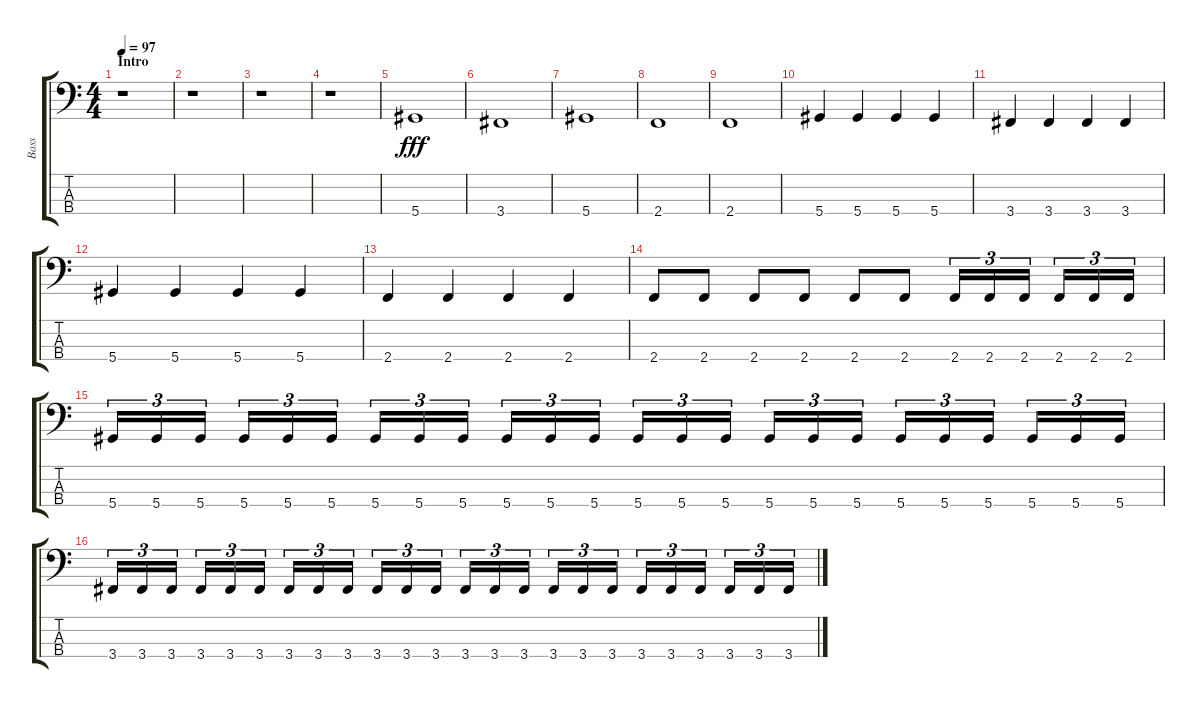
\track ("Bass" "Bass") {instrument electricbassfinger}
\staff {score tabs}
\tuning (Gb2 Db2 Ab1 Eb1) {hide}
\ts (4 4)
\section ("" "Intro")
\tempo 97
\clef f4
\ks c
r.1{dy fff instrument electricbassfinger} |
r.1 |
r.1 |
r.1 |
5.4.1 |
3.4.1 |
5.4.1 |
2.4.1 |
2.4.1 |
5.4.4 5.4.4 5.4.4 5.4.4 |
3.4.4 3.4.4 3.4.4 3.4.4 |
5.4.4 5.4.4 5.4.4 5.4.4 |
2.4.4 2.4.4 2.4.4 2.4.4 |
2.4.8 2.4.8 2.4.8 2.4.8 2.4.8 2.4.8 2.4.16{tu (3 2)} 2.4.16{tu (3 2)} 2.4.16{tu (3 2)} 2.4.16{tu (3 2)} 2.4.16{tu (3 2)} 2.4.16{tu (3 2)} |
5.4.16{tu (3 2)} 5.4.16{tu (3 2)} 5.4.16{tu (3 2)} 5.4.16{tu (3 2)} 5.4.16{tu (3 2)} 5.4.16{tu (3 2)} 5.4.16{tu (3 2)} 5.4.16{tu (3 2)} 5.4.16{tu (3 2)} 5.4.16{tu (3 2)} 5.4.16{tu (3 2)} 5.4.16{tu (3 2)} 5.4.16{tu (3 2)} 5.4.16{tu (3 2)} 5.4.16{tu (3 2)} 5.4.16{tu (3 2)} 5.4.16{tu (3 2)} 5.4.16{tu (3 2)} 5.4.16{tu (3 2)} 5.4.16{tu (3 2)} 5.4.16{tu (3 2)} 5.4.16{tu (3 2)} 5.4.16{tu (3 2)} 5.4.16{tu (3 2)} |
3.4.16{tu (3 2)} 3.4.16{tu (3 2)} 3.4.16{tu (3 2)} 3.4.16{tu (3 2)} 3.4.16{tu (3 2)} 3.4.16{tu (3 2)} 3.4.16{tu (3 2)} 3.4.16{tu (3 2)} 3.4.16{tu (3 2)} 3.4.16{tu (3 2)} 3.4.16{tu (3 2)} 3.4.16{tu (3 2)} 3.4.16{tu (3 2)} 3.4.16{tu (3 2)} 3.4.16{tu (3 2)} 3.4.16{tu (3 2)} 3.4.16{tu (3 2)} 3.4.16{tu (3 2)} 3.4.16{tu (3 2)} 3.4.16{tu (3 2)} 3.4.16{tu (3 2)} 3.4.16{tu (3 2)} 3.4.16{tu (3 2)} 3.4.16{tu (3 2)}
